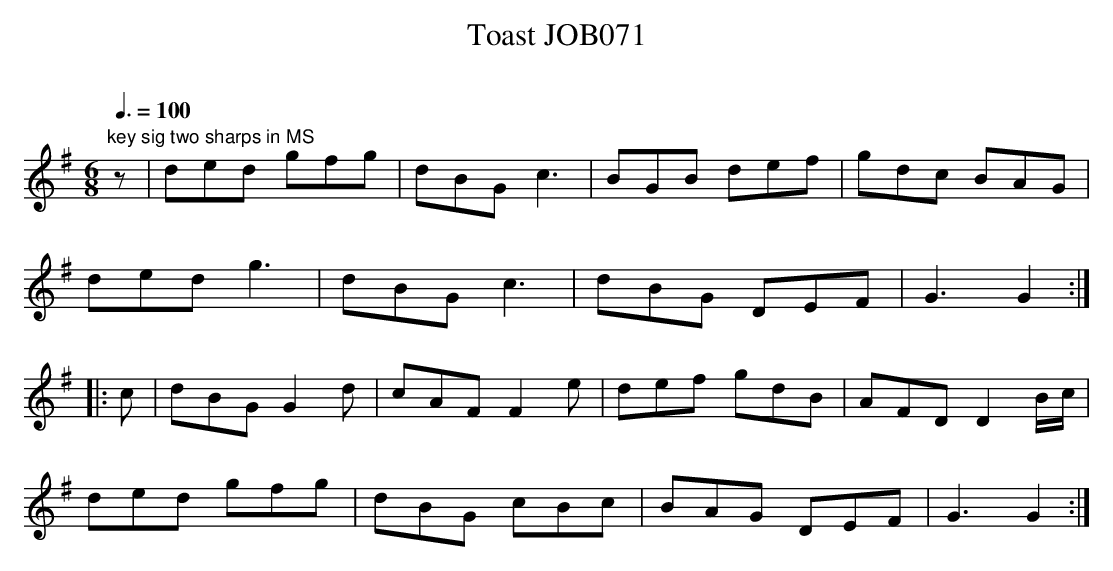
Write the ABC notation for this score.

X:1
T:Toast JOB071
M:6/8
L:1/8
O:
Q:3/8=100
K:G
"key sig two sharps in MS"z|ded gfg|dBGc3|BGB def|gdc BAG|
ded g3|dBG c3|dBG DEF|G3G2:|
|:c|dBG G2d|cAF F2e|def gdB|AFD D2B/c/|
ded gfg|dBG cBc|BAG DEF|G3G2:|
